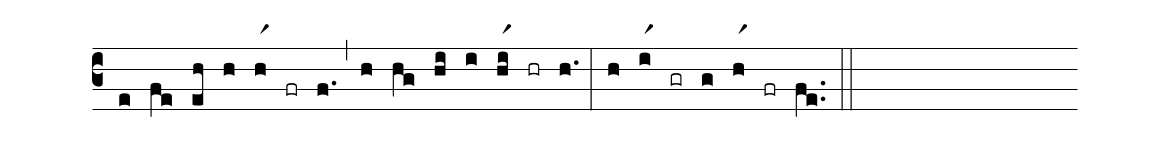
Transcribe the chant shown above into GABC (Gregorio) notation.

%%
(c3)
(e) (fe) (eh)
(h) (hr1) (fr) (f.)  (,)
(h) (hg) (hi) (i) (hir1) (hr) (h.) (:)
(h) (ir1) (gr) (g) (hr1) (fr) (fe..) (::)
